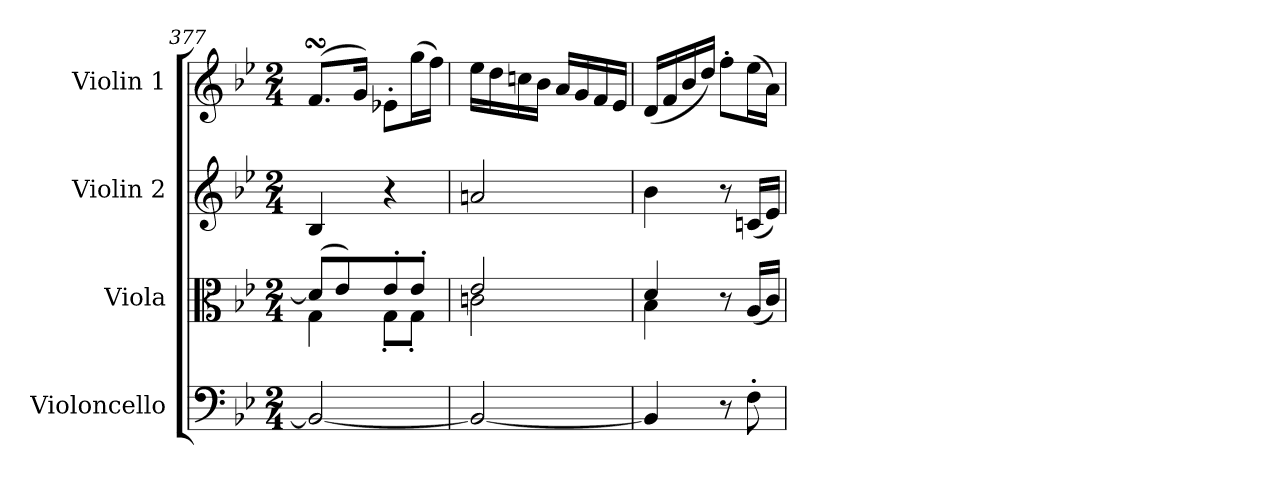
**kern	**kern	**kern	**kern
*part4	*part3	*part2	*part1
*staff4	*staff3	*staff2	*staff1
*I"Violoncello	*I"Viola	*I"Violin 2	*I"Violin 1
*I'Vc	*I'Vla	*I'Vln	*I'Vln
*clefF4	*clefC3	*clefG2	*clefG2
*k[b-e-]	*k[b-e-]	*k[b-e-]	*k[b-e-]
*M2/4	*M2/4	*M2/4	*M2/4
=377	=377	=377	=377
*	*^	*	*^
2BB-/_	(>8d/L]	4G\	4B-/	(<8.fsSSS/L	4en!/yy
.	8e-/)	.	.	.	.
.	.	.	.	16g/Jk)	.
.	8e-'/	8G'\L	4r	8e-X'\L	4ryy
.	8e-'/J	8G'\J	.	(>16gg\L	.
.	.	.	.	16ff\JJ)	.
*	*	*	*	*v	*v
=378	=378	=378	=378	=378
2BB-/_	2e-/	2cn\	2an/	16ee-\LL
.	.	.	.	16dd\
.	.	.	.	16ccn\
.	.	.	.	16b-\JJ
.	.	.	.	16a/LL
.	.	.	.	16g/
.	.	.	.	16f/
.	.	.	.	16e-/JJ
=379	=379	=379	=379	=379
4BB-/]	4d/	4B-\	4b-\	(<16d/LL
.	.	.	.	16f/
.	.	.	.	16b-/
.	.	.	.	16dd/JJ)
8r	8r	4ryy	8r	8ff'\L
8F'\	(>16A/LL	.	(<16cn/LL	(>16ee-\L
.	16c/JJ)	.	16e-/JJ)	16a\JJ)
*	*v	*v	*	*
=	=	=	=
*-	*-	*-	*-
